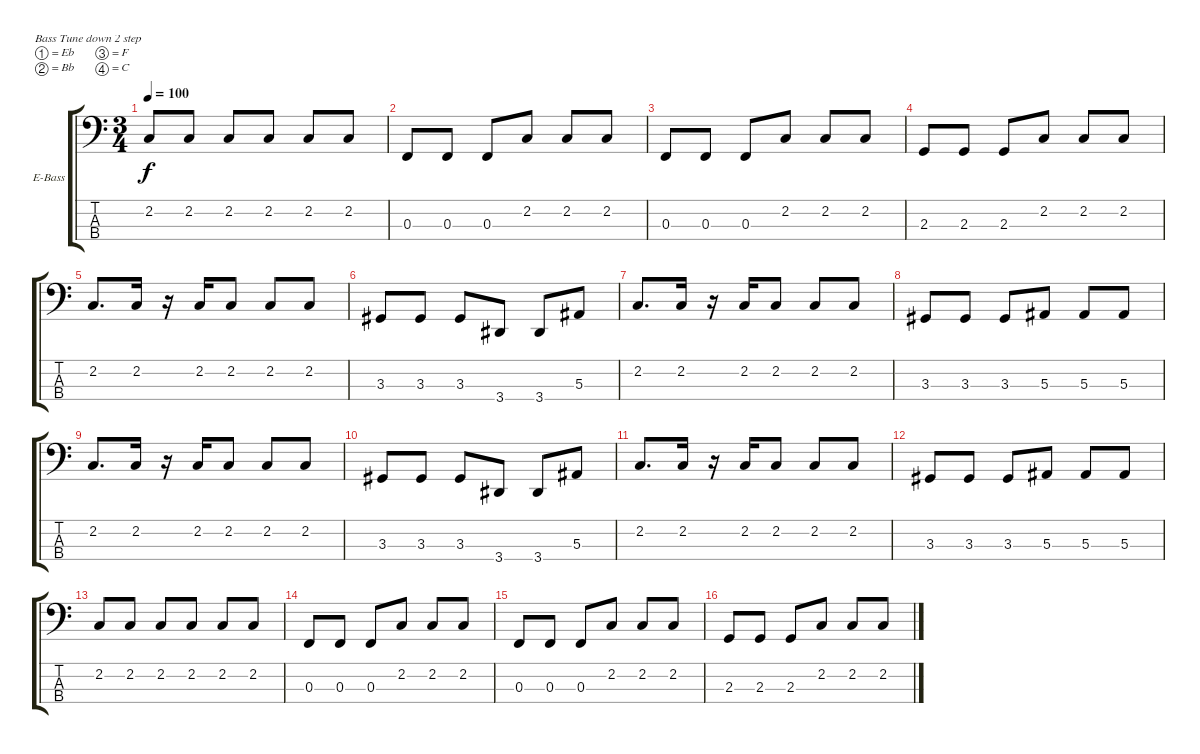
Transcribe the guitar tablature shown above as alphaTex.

\bracketExtendMode groupsimilarinstruments
\firstSystemTrackNameOrientation horizontal
\otherSystemsTrackNameOrientation horizontal
\track ("Bass" "E-Bass") {instrument electricbassfinger}
\staff {score tabs}
\tuning (Eb2 Bb1 F1 C1)
\ts (3 4)
\tempo 100
\clef f4
\ks c
2.2.8{dy f} 2.2.8 2.2.8 2.2.8 2.2.8 2.2.8 |
0.3.8 0.3.8 0.3.8 2.2.8 2.2.8 2.2.8 |
0.3.8 0.3.8 0.3.8 2.2.8 2.2.8 2.2.8 |
2.3.8 2.3.8 2.3.8 2.2.8 2.2.8 2.2.8 |
2.2.8{d} 2.2.16 r.16 2.2.16 2.2.8 2.2.8 2.2.8 |
3.3.8 3.3.8 3.3.8 3.4.8 3.4.8 5.3.8 |
2.2.8{d} 2.2.16 r.16 2.2.16 2.2.8 2.2.8 2.2.8 |
3.3.8 3.3.8 3.3.8 5.3.8 5.3.8 5.3.8 |
2.2.8{d} 2.2.16 r.16 2.2.16 2.2.8 2.2.8 2.2.8 |
3.3.8 3.3.8 3.3.8 3.4.8 3.4.8 5.3.8 |
2.2.8{d} 2.2.16 r.16 2.2.16 2.2.8 2.2.8 2.2.8 |
3.3.8 3.3.8 3.3.8 5.3.8 5.3.8 5.3.8 |
2.2.8 2.2.8 2.2.8 2.2.8 2.2.8 2.2.8 |
0.3.8 0.3.8 0.3.8 2.2.8 2.2.8 2.2.8 |
0.3.8 0.3.8 0.3.8 2.2.8 2.2.8 2.2.8 |
2.3.8 2.3.8 2.3.8 2.2.8 2.2.8 2.2.8
